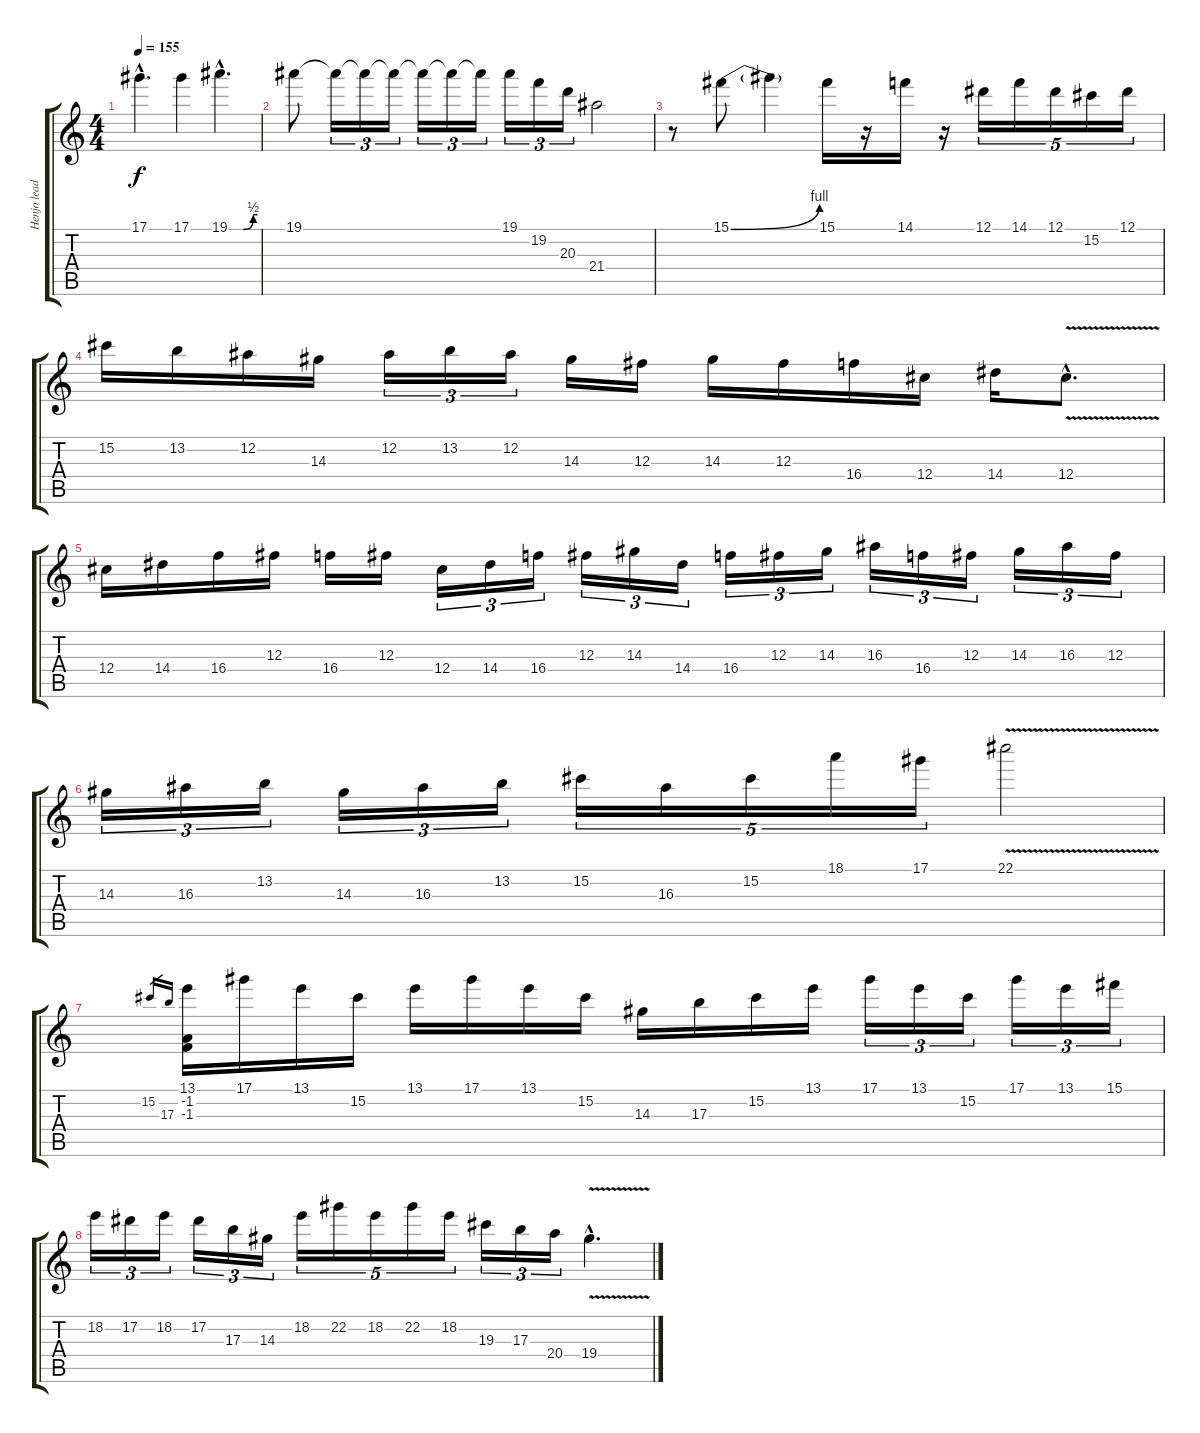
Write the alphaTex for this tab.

\track ("Henjo lead" "Henjo lead") {instrument distortionguitar}
\staff {score tabs}
\tuning (Eb4 Bb3 Gb3 Db3 Ab2 Eb2) {hide}
\ts (4 4)
\tempo 155
\clef g2
\ks c
17.1{hac}.4{d dy f} 17.1.4 19.1{be (custom 0 0 30 0 51 2 60 2) hac}.4{d} |
19.1.8 19.1{t}.16{tu (3 2)} 19.1{t}.16{tu (3 2)} 19.1{t}.16{tu (3 2)} 19.1{t}.16{tu (3 2)} 19.1{t}.16{tu (3 2)} 19.1{t}.16{tu (3 2)} 19.1.16{tu (3 2)} 19.2.16{tu (3 2)} 20.3.16{tu (3 2)} 21.4.2 |
r.8 15.1{be (bend 0 0 60 4)}.8 15.1{t}.4 15.1.16 r.16 14.1.16 r.16 12.1.16{tu (5 4)} 14.1.16{tu (5 4)} 12.1.16{tu (5 4)} 15.2.16{tu (5 4)} 12.1.16{tu (5 4)} |
15.2.16 13.2.16 12.2.16 14.3.16 12.2.16{tu (3 2)} 13.2.16{tu (3 2)} 12.2.16{tu (3 2)} 14.3.16 12.3.16 14.3.16 12.3.16 16.4.16 12.4.16 14.4.16 12.4{v hac}.8{d} |
12.4.16 14.4.16 16.4.16 12.3.16 16.4.16 12.3.16 12.4.16{tu (3 2)} 14.4.16{tu (3 2)} 16.4.16{tu (3 2)} 12.3.16{tu (3 2)} 14.3.16{tu (3 2)} 14.4.16{tu (3 2)} 16.4.16{tu (3 2)} 12.3.16{tu (3 2)} 14.3.16{tu (3 2)} 16.3.16{tu (3 2)} 16.4.16{tu (3 2)} 12.3.16{tu (3 2)} 14.3.16{tu (3 2)} 16.3.16{tu (3 2)} 12.3.16{tu (3 2)} |
14.3.16{tu (3 2)} 16.3.16{tu (3 2)} 13.2.16{tu (3 2)} 14.3.16{tu (3 2)} 16.3.16{tu (3 2)} 13.2.16{tu (3 2)} 15.2.16{tu (5 4)} 16.3.16{tu (5 4)} 15.2.16{tu (5 4)} 18.1.16{tu (5 4)} 17.1.16{tu (5 4)} 22.1{v}.2 |
15.2.16{gr} 17.3.16{gr} (13.1 -1.2 -1.3).16 17.1.16 13.1.16 15.2.16 13.1.16 17.1.16 13.1.16 15.2.16 14.3.16 17.3.16 15.2.16 13.1.16 17.1.16{tu (3 2)} 13.1.16{tu (3 2)} 15.2.16{tu (3 2)} 17.1.16{tu (3 2)} 13.1.16{tu (3 2)} 15.1.16{tu (3 2)} |
18.2.16{tu (3 2)} 17.2.16{tu (3 2)} 18.2.16{tu (3 2)} 17.2.16{tu (3 2)} 17.3.16{tu (3 2)} 14.3.16{tu (3 2)} 18.2.16{tu (5 4)} 22.2.16{tu (5 4)} 18.2.16{tu (5 4)} 22.2.16{tu (5 4)} 18.2.16{tu (5 4)} 19.3.16{tu (3 2)} 17.3.16{tu (3 2)} 20.4.16{tu (3 2)} 19.4{v hac}.4{d}
